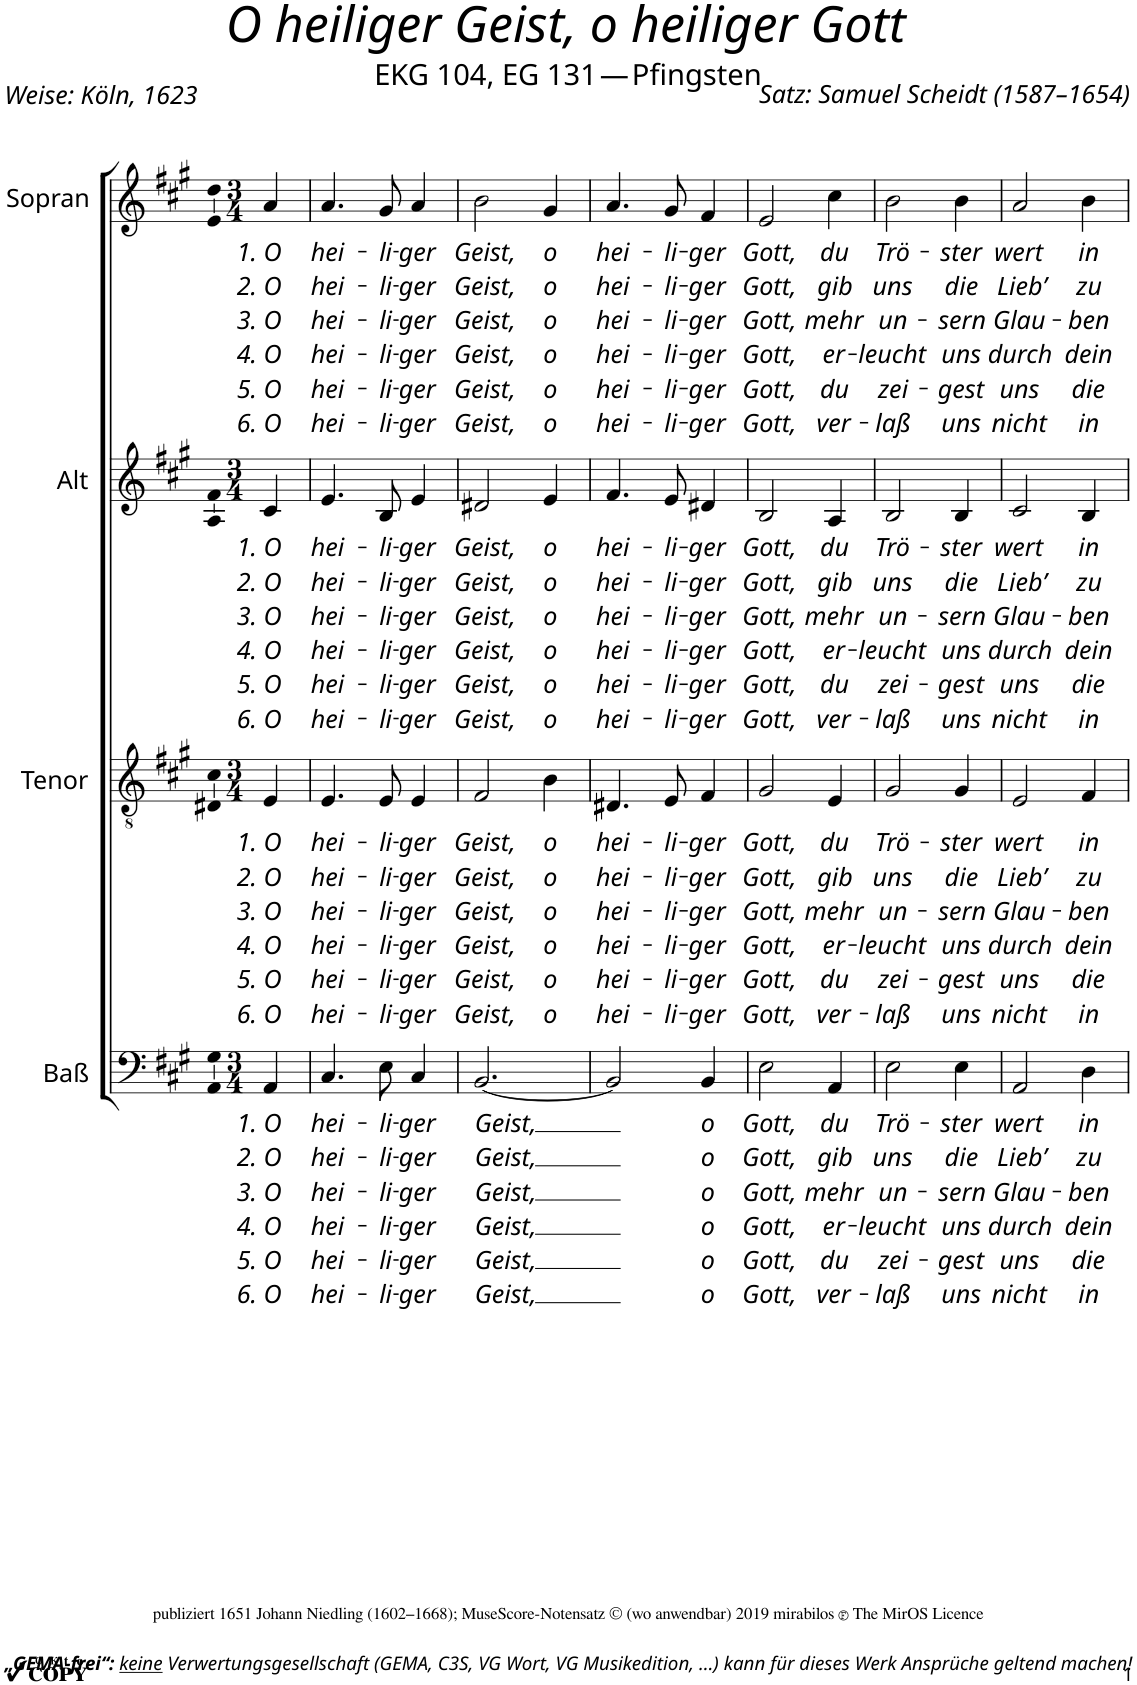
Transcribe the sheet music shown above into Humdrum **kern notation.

**kern	**text	**text	**text	**text	**text	**text	**kern	**text	**text	**text	**text	**text	**text	**kern	**text	**text	**text	**text	**text	**text	**kern	**text	**text	**text	**text	**text	**text
*part4	*part4	*part4	*part4	*part4	*part4	*part4	*part3	*part3	*part3	*part3	*part3	*part3	*part3	*part2	*part2	*part2	*part2	*part2	*part2	*part2	*part1	*part1	*part1	*part1	*part1	*part1	*part1
*staff4	*staff4	*staff4	*staff4	*staff4	*staff4	*staff4	*staff3	*staff3	*staff3	*staff3	*staff3	*staff3	*staff3	*staff2	*staff2	*staff2	*staff2	*staff2	*staff2	*staff2	*staff1	*staff1	*staff1	*staff1	*staff1	*staff1	*staff1
*I"Baß	*	*	*	*	*	*	*I"Tenor	*	*	*	*	*	*	*I"Alt	*	*	*	*	*	*	*I"Sopran	*	*	*	*	*	*
*I'B.	*	*	*	*	*	*	*I'T.	*	*	*	*	*	*	*I'A.	*	*	*	*	*	*	*I'S.	*	*	*	*	*	*
*clefF4	*	*	*	*	*	*	*clefGv2	*	*	*	*	*	*	*clefG2	*	*	*	*	*	*	*clefG2	*	*	*	*	*	*
*k[f#c#g#]	*	*	*	*	*	*	*k[f#c#g#]	*	*	*	*	*	*	*k[f#c#g#]	*	*	*	*	*	*	*k[f#c#g#]	*	*	*	*	*	*
*M3/4	*	*	*	*	*	*	*M3/4	*	*	*	*	*	*	*M3/4	*	*	*	*	*	*	*M3/4	*	*	*	*	*	*
=	=	=	=	=	=	=	=	=	=	=	=	=	=	=	=	=	=	=	=	=	=	=	=	=	=	=	=
!	!LO:LY:b	!LO:LY:b	!LO:LY:b	!LO:LY:b	!LO:LY:b	!LO:LY:b	!	!LO:LY:b	!LO:LY:b	!LO:LY:b	!LO:LY:b	!LO:LY:b	!LO:LY:b	!	!LO:LY:b	!LO:LY:b	!LO:LY:b	!LO:LY:b	!LO:LY:b	!LO:LY:b	!	!LO:LY:b	!LO:LY:b	!LO:LY:b	!LO:LY:b	!LO:LY:b	!LO:LY:b
4AA/	1. O	2. O	3. O	4. O	5. O	6. O	4E/	1. O	2. O	3. O	4. O	5. O	6. O	4c#/	1. O	2. O	3. O	4. O	5. O	6. O	4a/	1. O	2. O	3. O	4. O	5. O	6. O
=1	=1	=1	=1	=1	=1	=1	=1	=1	=1	=1	=1	=1	=1	=1	=1	=1	=1	=1	=1	=1	=1	=1	=1	=1	=1	=1	=1
!	!LO:LY:b	!LO:LY:b	!LO:LY:b	!LO:LY:b	!LO:LY:b	!LO:LY:b	!	!LO:LY:b	!LO:LY:b	!LO:LY:b	!LO:LY:b	!LO:LY:b	!LO:LY:b	!	!LO:LY:b	!LO:LY:b	!LO:LY:b	!LO:LY:b	!LO:LY:b	!LO:LY:b	!	!LO:LY:b	!LO:LY:b	!LO:LY:b	!LO:LY:b	!LO:LY:b	!LO:LY:b
4.C#/	hei-	hei-	hei-	hei-	hei-	hei-	4.E/	hei-	hei-	hei-	hei-	hei-	hei-	4.e/	hei-	hei-	hei-	hei-	hei-	hei-	4.a/	hei-	hei-	hei-	hei-	hei-	hei-
!	!LO:LY:b	!LO:LY:b	!LO:LY:b	!LO:LY:b	!LO:LY:b	!LO:LY:b	!	!LO:LY:b	!LO:LY:b	!LO:LY:b	!LO:LY:b	!LO:LY:b	!LO:LY:b	!	!LO:LY:b	!LO:LY:b	!LO:LY:b	!LO:LY:b	!LO:LY:b	!LO:LY:b	!	!LO:LY:b	!LO:LY:b	!LO:LY:b	!LO:LY:b	!LO:LY:b	!LO:LY:b
8E\	-li-	-li-	-li-	-li-	-li-	-li-	8E/	-li-	-li-	-li-	-li-	-li-	-li-	8B/	-li-	-li-	-li-	-li-	-li-	-li-	8g#/	-li-	-li-	-li-	-li-	-li-	-li-
!	!LO:LY:b	!LO:LY:b	!LO:LY:b	!LO:LY:b	!LO:LY:b	!LO:LY:b	!	!LO:LY:b	!LO:LY:b	!LO:LY:b	!LO:LY:b	!LO:LY:b	!LO:LY:b	!	!LO:LY:b	!LO:LY:b	!LO:LY:b	!LO:LY:b	!LO:LY:b	!LO:LY:b	!	!LO:LY:b	!LO:LY:b	!LO:LY:b	!LO:LY:b	!LO:LY:b	!LO:LY:b
4C#/	-ger	-ger	-ger	-ger	-ger	-ger	4E/	-ger	-ger	-ger	-ger	-ger	-ger	4e/	-ger	-ger	-ger	-ger	-ger	-ger	4a/	-ger	-ger	-ger	-ger	-ger	-ger
=2	=2	=2	=2	=2	=2	=2	=2	=2	=2	=2	=2	=2	=2	=2	=2	=2	=2	=2	=2	=2	=2	=2	=2	=2	=2	=2	=2
!	!LO:LY:b	!LO:LY:b	!LO:LY:b	!LO:LY:b	!LO:LY:b	!LO:LY:b	!	!LO:LY:b	!LO:LY:b	!LO:LY:b	!LO:LY:b	!LO:LY:b	!LO:LY:b	!	!LO:LY:b	!LO:LY:b	!LO:LY:b	!LO:LY:b	!LO:LY:b	!LO:LY:b	!	!LO:LY:b	!LO:LY:b	!LO:LY:b	!LO:LY:b	!LO:LY:b	!LO:LY:b
[2.BB/	Geist,	Geist,	Geist,	Geist,	Geist,	Geist,	2F#/	Geist,	Geist,	Geist,	Geist,	Geist,	Geist,	2d#X/	Geist,	Geist,	Geist,	Geist,	Geist,	Geist,	2b\	Geist,	Geist,	Geist,	Geist,	Geist,	Geist,
!	!	!	!	!	!	!	!	!LO:LY:b	!LO:LY:b	!LO:LY:b	!LO:LY:b	!LO:LY:b	!LO:LY:b	!	!LO:LY:b	!LO:LY:b	!LO:LY:b	!LO:LY:b	!LO:LY:b	!LO:LY:b	!	!LO:LY:b	!LO:LY:b	!LO:LY:b	!LO:LY:b	!LO:LY:b	!LO:LY:b
.	.	.	.	.	.	.	4B\	o	o	o	o	o	o	4e/	o	o	o	o	o	o	4g#/	o	o	o	o	o	o
=3	=3	=3	=3	=3	=3	=3	=3	=3	=3	=3	=3	=3	=3	=3	=3	=3	=3	=3	=3	=3	=3	=3	=3	=3	=3	=3	=3
!	!	!	!	!	!	!	!	!LO:LY:b	!LO:LY:b	!LO:LY:b	!LO:LY:b	!LO:LY:b	!LO:LY:b	!	!LO:LY:b	!LO:LY:b	!LO:LY:b	!LO:LY:b	!LO:LY:b	!LO:LY:b	!	!LO:LY:b	!LO:LY:b	!LO:LY:b	!LO:LY:b	!LO:LY:b	!LO:LY:b
2BB/]	.	.	.	.	.	.	4.D#X/	hei-	hei-	hei-	hei-	hei-	hei-	4.f#/	hei-	hei-	hei-	hei-	hei-	hei-	4.a/	hei-	hei-	hei-	hei-	hei-	hei-
!	!	!	!	!	!	!	!	!LO:LY:b	!LO:LY:b	!LO:LY:b	!LO:LY:b	!LO:LY:b	!LO:LY:b	!	!LO:LY:b	!LO:LY:b	!LO:LY:b	!LO:LY:b	!LO:LY:b	!LO:LY:b	!	!LO:LY:b	!LO:LY:b	!LO:LY:b	!LO:LY:b	!LO:LY:b	!LO:LY:b
.	.	.	.	.	.	.	8E/	-li-	-li-	-li-	-li-	-li-	-li-	8e/	-li-	-li-	-li-	-li-	-li-	-li-	8g#/	-li-	-li-	-li-	-li-	-li-	-li-
!	!LO:LY:b	!LO:LY:b	!LO:LY:b	!LO:LY:b	!LO:LY:b	!LO:LY:b	!	!LO:LY:b	!LO:LY:b	!LO:LY:b	!LO:LY:b	!LO:LY:b	!LO:LY:b	!	!LO:LY:b	!LO:LY:b	!LO:LY:b	!LO:LY:b	!LO:LY:b	!LO:LY:b	!	!LO:LY:b	!LO:LY:b	!LO:LY:b	!LO:LY:b	!LO:LY:b	!LO:LY:b
4BB/	o	o	o	o	o	o	4F#/	-ger	-ger	-ger	-ger	-ger	-ger	4d#X/	-ger	-ger	-ger	-ger	-ger	-ger	4f#/	-ger	-ger	-ger	-ger	-ger	-ger
=4	=4	=4	=4	=4	=4	=4	=4	=4	=4	=4	=4	=4	=4	=4	=4	=4	=4	=4	=4	=4	=4	=4	=4	=4	=4	=4	=4
!	!LO:LY:b	!LO:LY:b	!LO:LY:b	!LO:LY:b	!LO:LY:b	!LO:LY:b	!	!LO:LY:b	!LO:LY:b	!LO:LY:b	!LO:LY:b	!LO:LY:b	!LO:LY:b	!	!LO:LY:b	!LO:LY:b	!LO:LY:b	!LO:LY:b	!LO:LY:b	!LO:LY:b	!	!LO:LY:b	!LO:LY:b	!LO:LY:b	!LO:LY:b	!LO:LY:b	!LO:LY:b
2E\	Gott,	Gott,	Gott,	Gott,	Gott,	Gott,	2G#/	Gott,	Gott,	Gott,	Gott,	Gott,	Gott,	2B/	Gott,	Gott,	Gott,	Gott,	Gott,	Gott,	2e/	Gott,	Gott,	Gott,	Gott,	Gott,	Gott,
!	!LO:LY:b	!LO:LY:b	!LO:LY:b	!LO:LY:b	!LO:LY:b	!LO:LY:b	!	!LO:LY:b	!LO:LY:b	!LO:LY:b	!LO:LY:b	!LO:LY:b	!LO:LY:b	!	!LO:LY:b	!LO:LY:b	!LO:LY:b	!LO:LY:b	!LO:LY:b	!LO:LY:b	!	!LO:LY:b	!LO:LY:b	!LO:LY:b	!LO:LY:b	!LO:LY:b	!LO:LY:b
4AA/	du	gib	mehr	er-	du	ver-	4E/	du	gib	mehr	er-	du	ver-	4A/	du	gib	mehr	er-	du	ver-	4cc#\	du	gib	mehr	er-	du	ver-
=5	=5	=5	=5	=5	=5	=5	=5	=5	=5	=5	=5	=5	=5	=5	=5	=5	=5	=5	=5	=5	=5	=5	=5	=5	=5	=5	=5
!	!LO:LY:b	!LO:LY:b	!LO:LY:b	!LO:LY:b	!LO:LY:b	!LO:LY:b	!	!LO:LY:b	!LO:LY:b	!LO:LY:b	!LO:LY:b	!LO:LY:b	!LO:LY:b	!	!LO:LY:b	!LO:LY:b	!LO:LY:b	!LO:LY:b	!LO:LY:b	!LO:LY:b	!	!LO:LY:b	!LO:LY:b	!LO:LY:b	!LO:LY:b	!LO:LY:b	!LO:LY:b
2E\	Trö-	uns	un-	-leucht	zei-	-laß	2G#/	Trö-	uns	un-	-leucht	zei-	-laß	2B/	Trö-	uns	un-	-leucht	zei-	-laß	2b\	Trö-	uns	un-	-leucht	zei-	-laß
!	!LO:LY:b	!LO:LY:b	!LO:LY:b	!LO:LY:b	!LO:LY:b	!LO:LY:b	!	!LO:LY:b	!LO:LY:b	!LO:LY:b	!LO:LY:b	!LO:LY:b	!LO:LY:b	!	!LO:LY:b	!LO:LY:b	!LO:LY:b	!LO:LY:b	!LO:LY:b	!LO:LY:b	!	!LO:LY:b	!LO:LY:b	!LO:LY:b	!LO:LY:b	!LO:LY:b	!LO:LY:b
4E\	-ster	die	-sern	uns	-gest	uns	4G#/	-ster	die	-sern	uns	-gest	uns	4B/	-ster	die	-sern	uns	-gest	uns	4b\	-ster	die	-sern	uns	-gest	uns
=6	=6	=6	=6	=6	=6	=6	=6	=6	=6	=6	=6	=6	=6	=6	=6	=6	=6	=6	=6	=6	=6	=6	=6	=6	=6	=6	=6
!	!LO:LY:b	!LO:LY:b	!LO:LY:b	!LO:LY:b	!LO:LY:b	!LO:LY:b	!	!LO:LY:b	!LO:LY:b	!LO:LY:b	!LO:LY:b	!LO:LY:b	!LO:LY:b	!	!LO:LY:b	!LO:LY:b	!LO:LY:b	!LO:LY:b	!LO:LY:b	!LO:LY:b	!	!LO:LY:b	!LO:LY:b	!LO:LY:b	!LO:LY:b	!LO:LY:b	!LO:LY:b
2AA/	wert	Lieb’	Glau-	durch	uns	nicht	2E/	wert	Lieb’	Glau-	durch	uns	nicht	2c#/	wert	Lieb’	Glau-	durch	uns	nicht	2a/	wert	Lieb’	Glau-	durch	uns	nicht
!	!LO:LY:b	!LO:LY:b	!LO:LY:b	!LO:LY:b	!LO:LY:b	!LO:LY:b	!	!LO:LY:b	!LO:LY:b	!LO:LY:b	!LO:LY:b	!LO:LY:b	!LO:LY:b	!	!LO:LY:b	!LO:LY:b	!LO:LY:b	!LO:LY:b	!LO:LY:b	!LO:LY:b	!	!LO:LY:b	!LO:LY:b	!LO:LY:b	!LO:LY:b	!LO:LY:b	!LO:LY:b
4D\	in	zu	-ben	dein	die	in	4F#/	in	zu	-ben	dein	die	in	4B/	in	zu	-ben	dein	die	in	4b\	in	zu	-ben	dein	die	in
=	=	=	=	=	=	=	=	=	=	=	=	=	=	=	=	=	=	=	=	=	=	=	=	=	=	=	=
*-	*-	*-	*-	*-	*-	*-	*-	*-	*-	*-	*-	*-	*-	*-	*-	*-	*-	*-	*-	*-	*-	*-	*-	*-	*-	*-	*-
